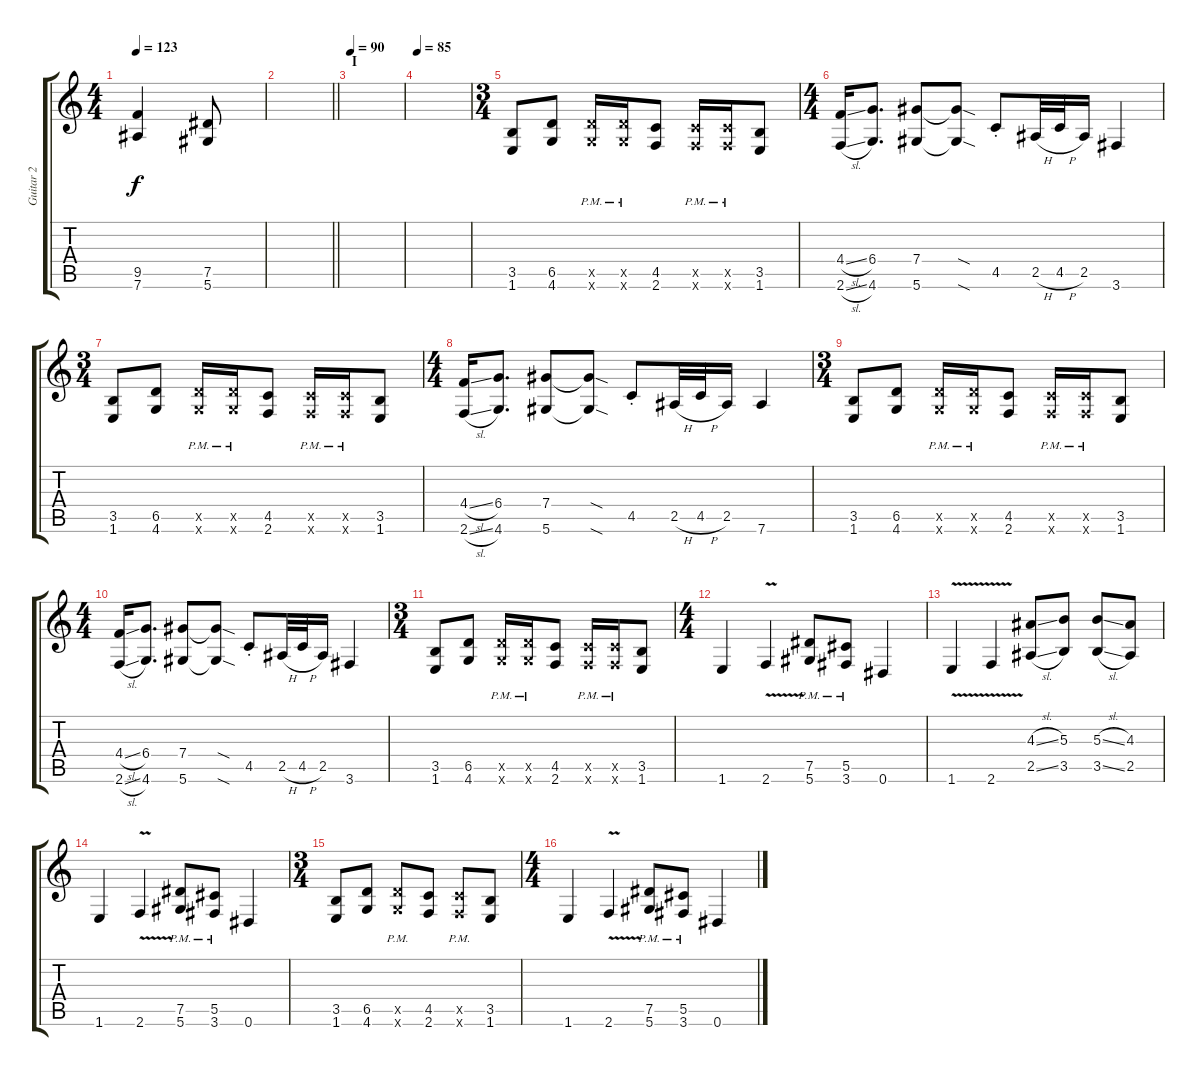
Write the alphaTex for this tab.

\track ("Guitar 2" "Guitar 2") {instrument distortionguitar}
\staff {score tabs}
\tuning (Eb4 Bb3 Gb3 Db3 Ab2 Eb2) {hide}
\ts (4 4)
\tempo 123
\clef g2
\ks c
(9.5 7.6).4{dy f} (7.5 5.6).8 |
\barLineRight lightlight
|
\section ("" "I")
\tempo 90
|
\tempo 85
|
\ts (3 4)
(3.5 1.6).8 (6.5 4.6).8 (6.5{pm x} 4.6{pm x}).16 (6.5{pm x} 4.6{pm x}).16 (4.5 2.6).8 (4.5{pm x} 2.6{pm x}).16 (4.5{pm x} 2.6{pm x}).16 (3.5 1.6).8 |
\ts (4 4)
(4.4{sl} 2.6{sl}).16 (6.4 4.6).8{d} (7.4 5.6).8 (7.4{sod t} 5.6{sod t}).8 4.5{st}.8 2.5{h}.32 4.5{h}.32 2.5.16 3.6.4 |
\ts (3 4)
(3.5 1.6).8 (6.5 4.6).8 (6.5{pm x} 4.6{pm x}).16 (6.5{pm x} 4.6{pm x}).16 (4.5 2.6).8 (4.5{pm x} 2.6{pm x}).16 (4.5{pm x} 2.6{pm x}).16 (3.5 1.6).8 |
\ts (4 4)
(4.4{sl} 2.6{sl}).16 (6.4 4.6).8{d} (7.4 5.6).8 (7.4{sod t} 5.6{sod t}).8 4.5{st}.8 2.5{h}.32 4.5{h}.32 2.5.16 7.6.4 |
\ts (3 4)
(3.5 1.6).8 (6.5 4.6).8 (6.5{pm x} 4.6{pm x}).16 (6.5{pm x} 4.6{pm x}).16 (4.5 2.6).8 (4.5{pm x} 2.6{pm x}).16 (4.5{pm x} 2.6{pm x}).16 (3.5 1.6).8 |
\ts (4 4)
(4.4{sl} 2.6{sl}).16 (6.4 4.6).8{d} (7.4 5.6).8 (7.4{sod t} 5.6{sod t}).8 4.5{st}.8 2.5{h}.32 4.5{h}.32 2.5.16 3.6.4 |
\ts (3 4)
(3.5 1.6).8 (6.5 4.6).8 (6.5{pm x} 4.6{pm x}).16 (6.5{pm x} 4.6{pm x}).16 (4.5 2.6).8 (4.5{pm x} 2.6{pm x}).16 (4.5{pm x} 2.6{pm x}).16 (3.5 1.6).8 |
\ts (4 4)
1.6.4 2.6{v}.4 (7.5{pm} 5.6{pm}).8 (5.5{pm} 3.6{pm}).8 0.6.4 |
1.6{v}.4 2.6{v}.4 (4.3{sl} 2.5{sl}).8 (5.3 3.5).8 (5.3{sl} 3.5{sl}).8 (4.3 2.5).8 |
1.6.4 2.6{v}.4 (7.5{pm} 5.6{pm}).8 (5.5{pm} 3.6{pm}).8 0.6.4 |
\ts (3 4)
(3.5 1.6).8 (6.5 4.6).8 (6.5{pm x} 4.6{pm x}).8 (4.5 2.6).8 (4.5{pm x} 2.6{pm x}).8 (3.5 1.6).8 |
\ts (4 4)
1.6.4 2.6{v}.4 (7.5{pm} 5.6{pm}).8 (5.5{pm} 3.6{pm}).8 0.6.4
